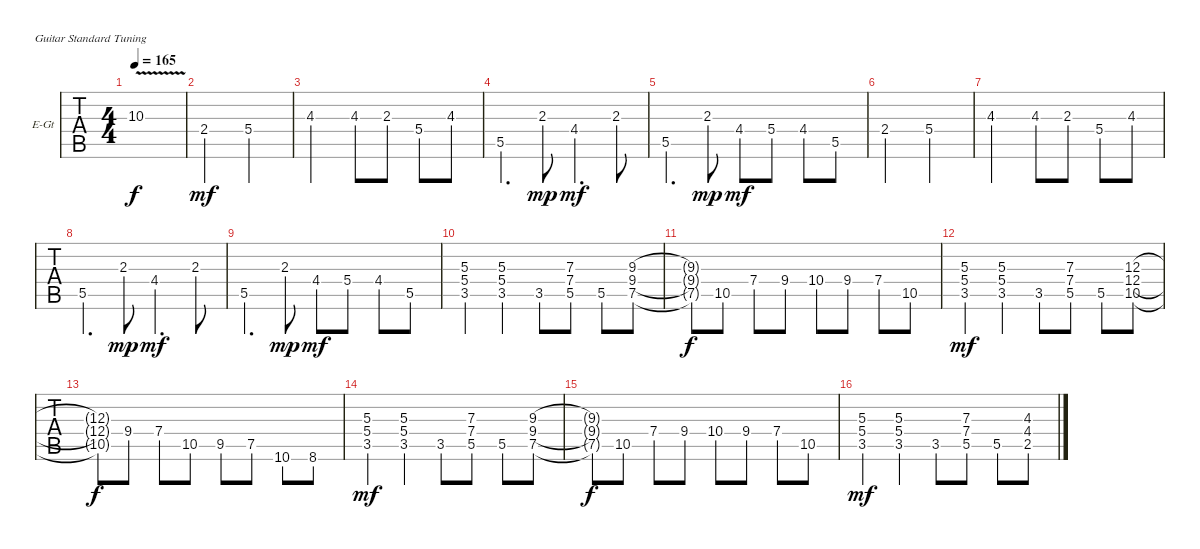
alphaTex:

\bracketExtendMode groupsimilarinstruments
\firstSystemTrackNameOrientation horizontal
\otherSystemsTrackNameOrientation horizontal
\track ("Guitar 2 (Lead) Cary" "E-Gt") {instrument distortionguitar}
\staff {tabs}
\tuning (E4 B3 G3 D3 A2 E2)
\ts (4 4)
\tempo 165
\clef g2
\ks c
10.3{v t}.1{dy f} |
2.4.2{dy mf} 5.4.2 |
4.3.2 4.3.8 2.3.8 5.4.8 4.3.8 |
5.5.4{d} 2.3.8{dy mp} 4.4.4{d dy mf} 2.3.8 |
5.5.4{d} 2.3.8{dy mp} 4.4.8{dy mf} 5.4.8 4.4.8 5.5.8 |
2.4.2 5.4.2 |
4.3.2 4.3.8 2.3.8 5.4.8 4.3.8 |
5.5.4{d} 2.3.8{dy mp} 4.4.4{d dy mf} 2.3.8 |
5.5.4{d} 2.3.8{dy mp} 4.4.8{dy mf} 5.4.8 4.4.8 5.5.8 |
(5.3 5.4 3.5).4 (5.3 5.4 3.5).4 3.5.8 (7.3 7.4 5.5).8 5.5.8 (9.3 9.4 7.5).8 |
(9.3{t} 9.4{t} 7.5{t}).8{dy f} 10.5.8 7.4.8 9.4.8 10.4.8 9.4.8 7.4.8 10.5.8 |
(5.3 5.4 3.5).4{dy mf} (5.3 5.4 3.5).4 3.5.8 (7.3 7.4 5.5).8 5.5.8 (12.3 12.4 10.5).8 |
(12.3{t} 12.4{t} 10.5{t}).8{dy f} 9.4.8 7.4.8 10.5.8 9.5.8 7.5.8 10.6.8 8.6.8 |
(5.3 5.4 3.5).4{dy mf} (5.3 5.4 3.5).4 3.5.8 (7.3 7.4 5.5).8 5.5.8 (9.3 9.4 7.5).8 |
(9.3{t} 9.4{t} 7.5{t}).8{dy f} 10.5.8 7.4.8 9.4.8 10.4.8 9.4.8 7.4.8 10.5.8 |
(5.3 5.4 3.5).4{dy mf} (5.3 5.4 3.5).4 3.5.8 (7.3 7.4 5.5).8 5.5.8 (4.3 4.4 2.5).8
